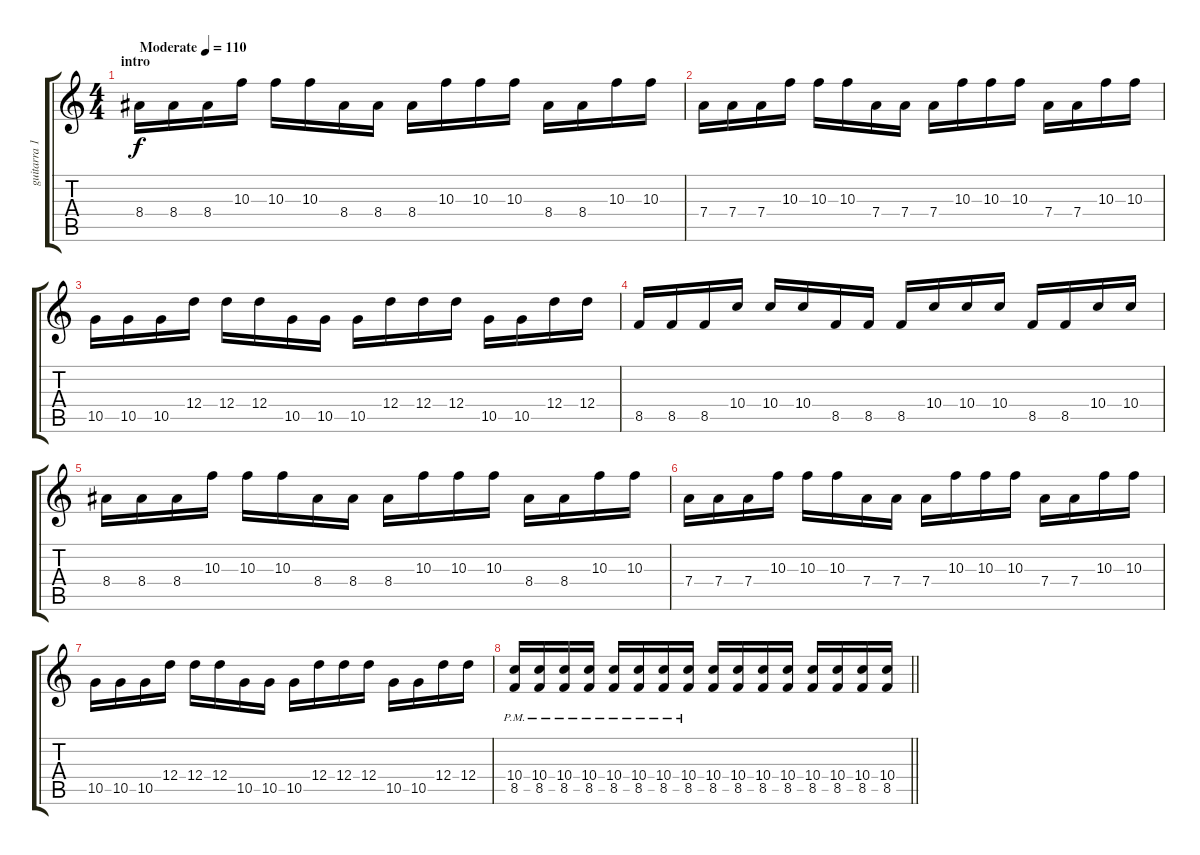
\track ("guitarra 1" "guitarra 1") {instrument distortionguitar}
\staff {score tabs}
\tuning (E4 B3 G3 D3 A2 E2) {hide}
\ts (4 4)
\section ("" "intro")
\tempo (110 "Moderate")
\clef g2
\ks c
8.4.16{dy f instrument distortionguitar} 8.4.16 8.4.16 10.3.16 10.3.16 10.3.16 8.4.16 8.4.16 8.4.16 10.3.16 10.3.16 10.3.16 8.4.16 8.4.16 10.3.16 10.3.16 |
7.4.16 7.4.16 7.4.16 10.3.16 10.3.16 10.3.16 7.4.16 7.4.16 7.4.16 10.3.16 10.3.16 10.3.16 7.4.16 7.4.16 10.3.16 10.3.16 |
10.5.16 10.5.16 10.5.16 12.4.16 12.4.16 12.4.16 10.5.16 10.5.16 10.5.16 12.4.16 12.4.16 12.4.16 10.5.16 10.5.16 12.4.16 12.4.16 |
8.5.16 8.5.16 8.5.16 10.4.16 10.4.16 10.4.16 8.5.16 8.5.16 8.5.16 10.4.16 10.4.16 10.4.16 8.5.16 8.5.16 10.4.16 10.4.16 |
8.4.16 8.4.16 8.4.16 10.3.16 10.3.16 10.3.16 8.4.16 8.4.16 8.4.16 10.3.16 10.3.16 10.3.16 8.4.16 8.4.16 10.3.16 10.3.16 |
7.4.16 7.4.16 7.4.16 10.3.16 10.3.16 10.3.16 7.4.16 7.4.16 7.4.16 10.3.16 10.3.16 10.3.16 7.4.16 7.4.16 10.3.16 10.3.16 |
10.5.16 10.5.16 10.5.16 12.4.16 12.4.16 12.4.16 10.5.16 10.5.16 10.5.16 12.4.16 12.4.16 12.4.16 10.5.16 10.5.16 12.4.16 12.4.16 |
\barLineRight lightlight
(10.4{pm} 8.5{pm}).16 (10.4{pm} 8.5{pm}).16 (10.4{pm} 8.5{pm}).16 (10.4{pm} 8.5{pm}).16 (10.4{pm} 8.5{pm}).16 (10.4{pm} 8.5{pm}).16 (10.4{pm} 8.5{pm}).16 (10.4{pm} 8.5{pm}).16 (10.4 8.5).16 (10.4 8.5).16 (10.4 8.5).16 (10.4 8.5).16 (10.4 8.5).16 (10.4 8.5).16 (10.4 8.5).16 (10.4 8.5).16
